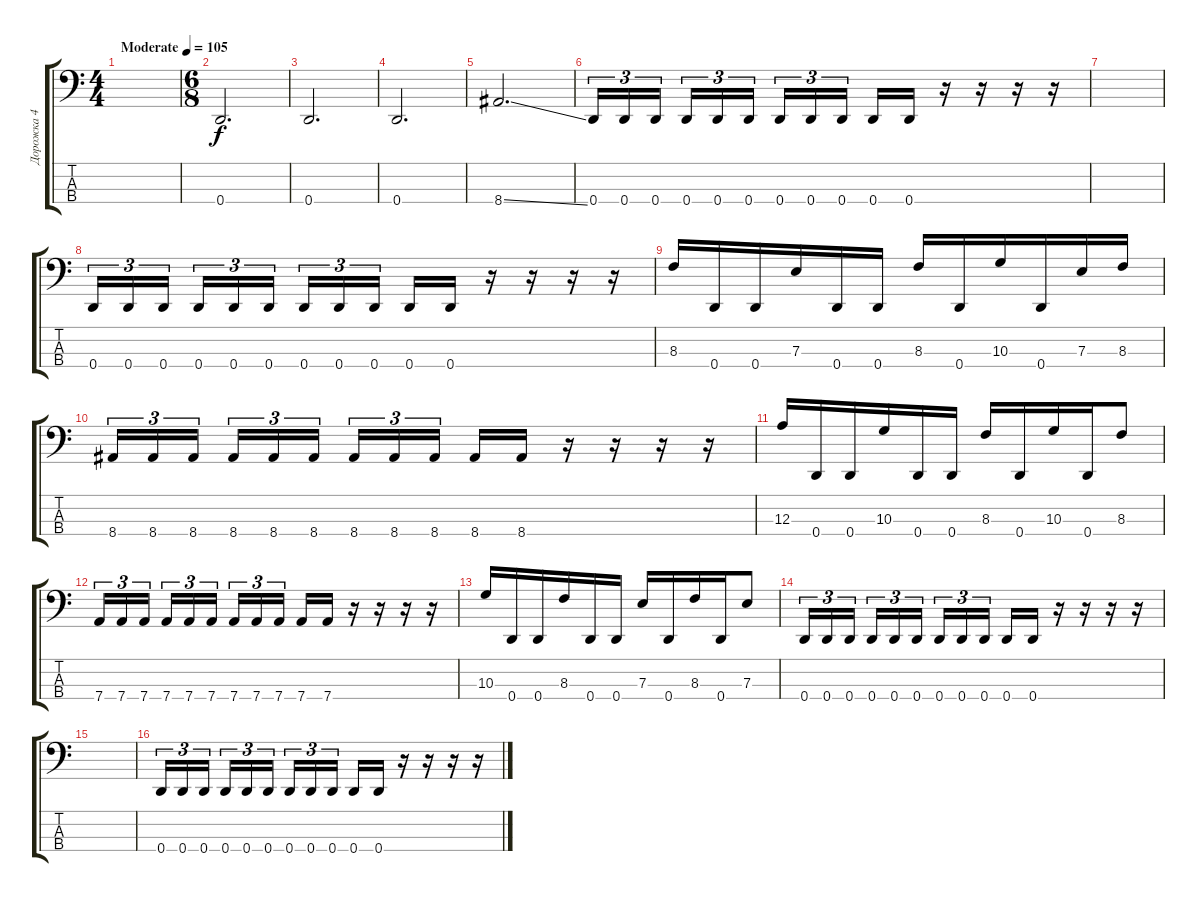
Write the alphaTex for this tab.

\track ("Дорожка 4" "Дорожка 4") {instrument electricbasspick}
\staff {score tabs}
\tuning (G2 D2 A1 D1) {hide}
\ts (4 4)
\tempo (105 "Moderate")
\clef f4
\ks c
|
\ts (6 8)
0.4.2{d} |
0.4.2{d} |
0.4.2{d} |
8.4{ss}.2{d} |
0.4.16{tu (3 2)} 0.4.16{tu (3 2)} 0.4.16{tu (3 2) beam splitsecondary} 0.4.16{tu (3 2)} 0.4.16{tu (3 2)} 0.4.16{tu (3 2) beam splitsecondary} 0.4.16{tu (3 2)} 0.4.16{tu (3 2)} 0.4.16{tu (3 2)} 0.4.16 0.4.16 r.16 r.16 r.16 r.16 |
|
0.4.16{tu (3 2)} 0.4.16{tu (3 2)} 0.4.16{tu (3 2) beam splitsecondary} 0.4.16{tu (3 2)} 0.4.16{tu (3 2)} 0.4.16{tu (3 2) beam splitsecondary} 0.4.16{tu (3 2)} 0.4.16{tu (3 2)} 0.4.16{tu (3 2)} 0.4.16 0.4.16 r.16 r.16 r.16 r.16 |
8.3.16 0.4.16 0.4.16 7.3.16 0.4.16 0.4.16 8.3.16 0.4.16 10.3.16 0.4.16 7.3.16 8.3.16 |
8.4.16{tu (3 2)} 8.4.16{tu (3 2)} 8.4.16{tu (3 2) beam splitsecondary} 8.4.16{tu (3 2)} 8.4.16{tu (3 2)} 8.4.16{tu (3 2) beam splitsecondary} 8.4.16{tu (3 2)} 8.4.16{tu (3 2)} 8.4.16{tu (3 2)} 8.4.16 8.4.16 r.16 r.16 r.16 r.16 |
12.3.16 0.4.16 0.4.16 10.3.16 0.4.16 0.4.16 8.3.16 0.4.16 10.3.16 0.4.16 8.3.8 |
7.4.16{tu (3 2)} 7.4.16{tu (3 2)} 7.4.16{tu (3 2) beam splitsecondary} 7.4.16{tu (3 2)} 7.4.16{tu (3 2)} 7.4.16{tu (3 2) beam splitsecondary} 7.4.16{tu (3 2)} 7.4.16{tu (3 2)} 7.4.16{tu (3 2)} 7.4.16 7.4.16 r.16 r.16 r.16 r.16 |
10.3.16 0.4.16 0.4.16 8.3.16 0.4.16 0.4.16 7.3.16 0.4.16 8.3.16 0.4.16 7.3.8 |
0.4.16{tu (3 2)} 0.4.16{tu (3 2)} 0.4.16{tu (3 2) beam splitsecondary} 0.4.16{tu (3 2)} 0.4.16{tu (3 2)} 0.4.16{tu (3 2) beam splitsecondary} 0.4.16{tu (3 2)} 0.4.16{tu (3 2)} 0.4.16{tu (3 2)} 0.4.16 0.4.16 r.16 r.16 r.16 r.16 |
|
0.4.16{tu (3 2)} 0.4.16{tu (3 2)} 0.4.16{tu (3 2) beam splitsecondary} 0.4.16{tu (3 2)} 0.4.16{tu (3 2)} 0.4.16{tu (3 2) beam splitsecondary} 0.4.16{tu (3 2)} 0.4.16{tu (3 2)} 0.4.16{tu (3 2)} 0.4.16 0.4.16 r.16 r.16 r.16 r.16
